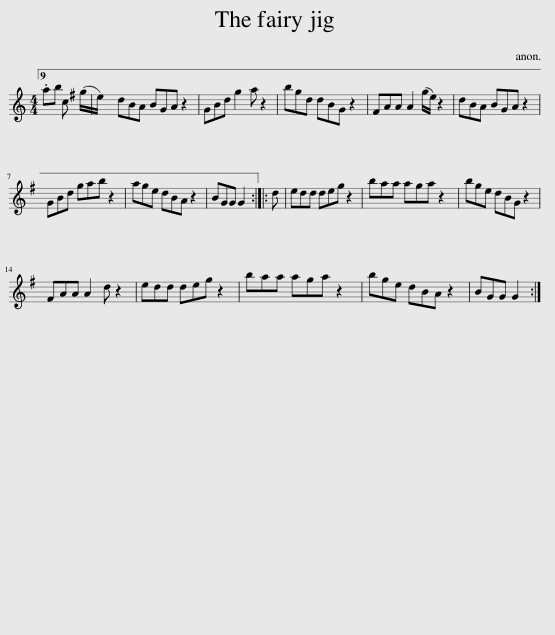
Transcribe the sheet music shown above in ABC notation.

X:1
L:1/8
M:4/4
I:linebreak $
K:C
V:1 treble
V:1
 .ab c (g/e/) | dBA BGA z2 | GBd g2 a z2 | bgd dBG z2 | ^FAA A2 (g/e/) z2 | %5
 dBA BGA z2 |$ GBd gab z2 | age dBA z2 | BGG G2 :: d | %10
 edd deg z2 | baa aga z2 | bge dBG z2 |$ ^FAA A2 d z2 | edd deg z2 | %15
 baa aga z2 | bge dBA z2 | BGG G2 :| %18
